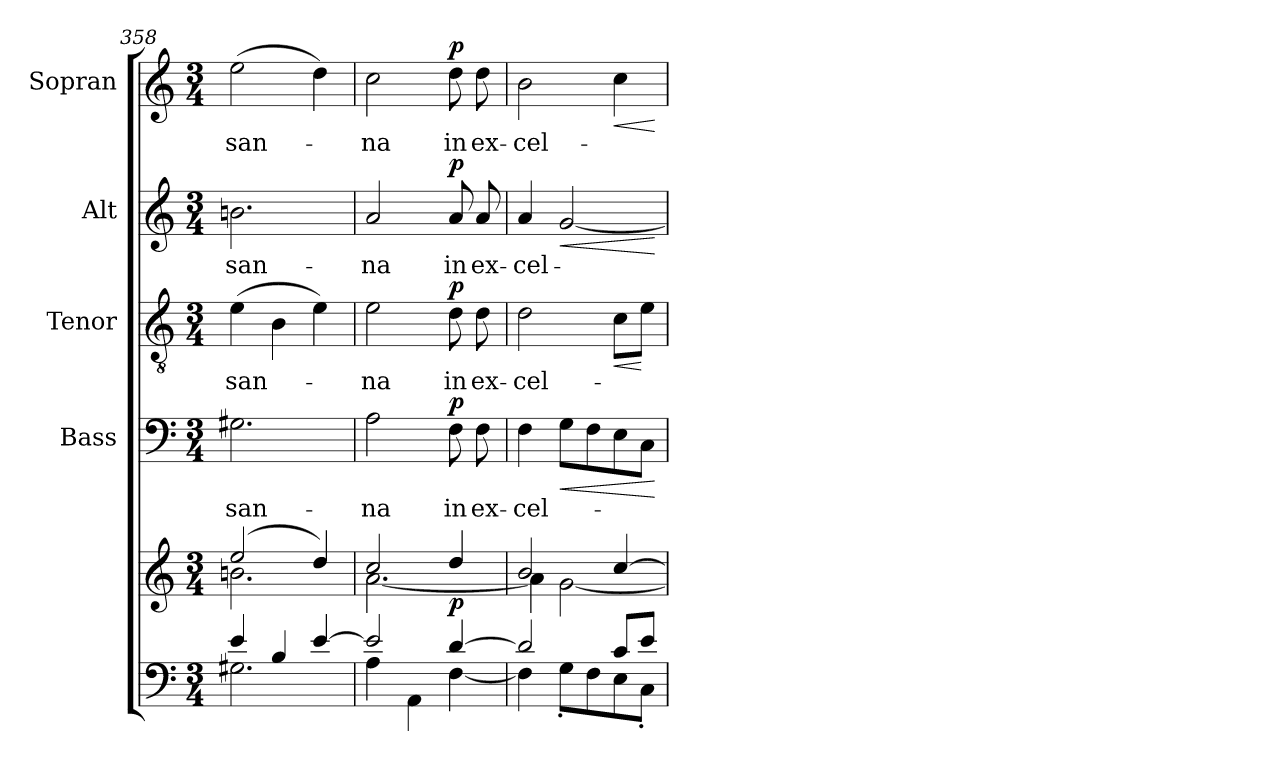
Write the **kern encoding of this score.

**kern	**kern	**dynam	**kern	**text	**dynam	**kern	**text	**dynam	**kern	**text	**dynam	**kern	**text	**dynam
*part5	*part5	*part5	*part4	*part4	*part4	*part3	*part3	*part3	*part2	*part2	*part2	*part1	*part1	*part1
*staff6	*staff5	*staff5/6	*staff4	*staff4	*staff4	*staff3	*staff3	*staff3	*staff2	*staff2	*staff2	*staff1	*staff1	*staff1
*	*	*	*I"Bass	*	*	*I"Tenor	*	*	*I"Alt	*	*	*I"Sopran	*	*
*	*	*	*I'B.	*	*	*I'T.	*	*	*I'A.	*	*	*I'S.	*	*
*clefF4	*clefG2	*	*clefF4	*	*	*clefGv2	*	*	*clefG2	*	*	*clefG2	*	*
*k[]	*k[]	*	*k[]	*	*	*k[]	*	*	*k[]	*	*	*k[]	*	*
*C:	*C:	*	*C:	*	*	*C:	*	*	*C:	*	*	*C:	*	*
*M3/4	*M3/4	*	*M3/4	*	*	*M3/4	*	*	*M3/4	*	*	*M3/4	*	*
=358	=358	=358	=358	=358	=358	=358	=358	=358	=358	=358	=358	=358	=358	=358
*^	*^	*	*	*	*	*	*	*	*	*	*	*	*	*
!	!	!	!	!	!	!LO:LY:b	!	!	!LO:LY:b	!	!	!LO:LY:b	!	!	!LO:LY:b	!
4e/	2.G#X\	(2ee/	2.bn\	.	2.G#X\	-san-	.	(>4e\	-san-	.	2.bn\	-san-	.	(>2ee\	-san-	.
4B/	.	.	.	.	.	.	.	4B\	.	.	.	.	.	.	.	.
[>4e/	.	4dd/)	.	.	.	.	.	4e\)	.	.	.	.	.	4dd\)	.	.
=359	=359	=359	=359	=359	=359	=359	=359	=359	=359	=359	=359	=359	=359	=359	=359	=359
!	!	!	!	!	!	!LO:LY:b	!	!	!LO:LY:b	!	!	!LO:LY:b	!	!	!LO:LY:b	!
2e/]	4A\	2cc/	[<2.a\	.	2A\	-na	.	2e\	-na	.	2a/	-na	.	2cc\	-na	.
.	4AA\	.	.	.	.	.	.	.	.	.	.	.	.	.	.	.
!	!	!	!	!LO:DY:b	!	!LO:LY:b	!LO:DY:a	!	!LO:LY:b	!LO:DY:a	!	!LO:LY:b	!LO:DY:a	!	!LO:LY:b	!LO:DY:a
[>4d/	[<4F\	4dd/	.	p	8F\	in	p	8d\	in	p	8a/	in	p	8dd\	in	p
!	!	!	!	!	!	!LO:LY:b	!	!	!LO:LY:b	!	!	!LO:LY:b	!	!	!LO:LY:b	!
.	.	.	.	.	8F\	ex-	.	8d\	ex-	.	8a/	ex-	.	8dd\	ex-	.
=360	=360	=360	=360	=360	=360	=360	=360	=360	=360	=360	=360	=360	=360	=360	=360	=360
!	!	!	!	!	!	!LO:LY:b	!	!	!LO:LY:b	!	!	!LO:LY:b	!	!	!LO:LY:b	!
2d/]	4F\]	2b/	4a\]	.	4F\	-cel-	.	2d\	-cel-	.	4a/	-cel-	.	2b\	-cel-	.
!	!	!	!	!	!	!	!LO:HP:b	!	!	!	!	!	!LO:HP:b	!	!	!
.	8G'<\L	.	[<2g\	.	8G\L	.	<	.	.	.	[2g/	.	<	.	.	.
.	8F\	.	.	.	8F\	.	.	.	.	.	.	.	.	.	.	.
!	!	!	!	!	!	!	!	!	!	!LO:HP:b	!	!	!	!	!	!LO:HP:b
8c/L	8E\	[>4cc/	.	.	8E\	.	.	8c\L	.	<	.	.	.	4cc\	.	<
8e/J	8C'<\J	.	.	.	8C\J	.	.	8e\J	.	[	.	.	.	.	.	.
*v	*v	*	*	*	*	*	*	*	*	*	*	*	*	*	*	*
*	*v	*v	*	*	*	*	*	*	*	*	*	*	*	*	*
.	.	.	.	.	[	.	.	.	.	.	[	.	.	[
=	=	=	=	=	=	=	=	=	=	=	=	=	=	=
*-	*-	*-	*-	*-	*-	*-	*-	*-	*-	*-	*-	*-	*-	*-
